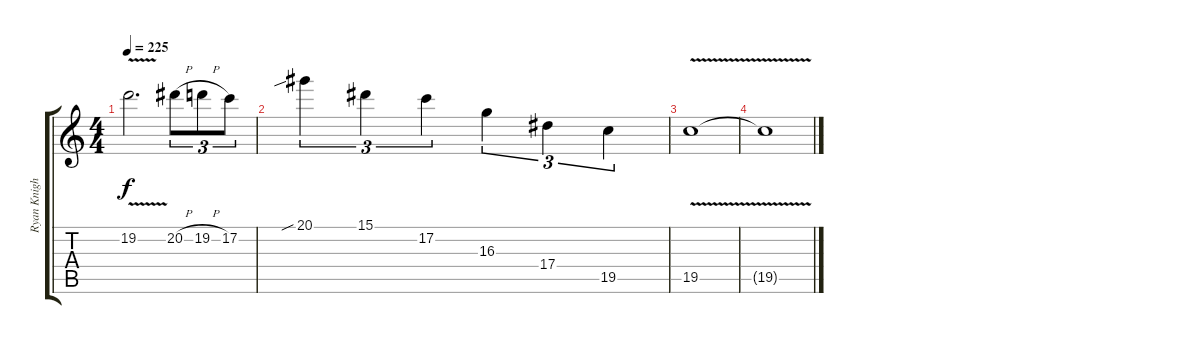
\track ("Ryan Knight (Solo)" "Ryan Knigh") {instrument distortionguitar}
\staff {score tabs}
\tuning (C4 G3 Eb3 Bb2 F2 C2) {hide}
\ts (4 4)
\tempo 225
\clef g2
\ks c
19.2{v}.2{d dy f} 20.2{h}.8{tu (3 2)} 19.2{h}.8{tu (3 2)} 17.2.8{tu (3 2)} |
20.1{sib}.4{tu (3 2)} 15.1.4{tu (3 2)} 17.2.4{tu (3 2)} 16.3.4{tu (3 2)} 17.4.4{tu (3 2)} 19.5.4{tu (3 2)} |
19.5{v}.1{volume 4} |
19.5{t}.1
